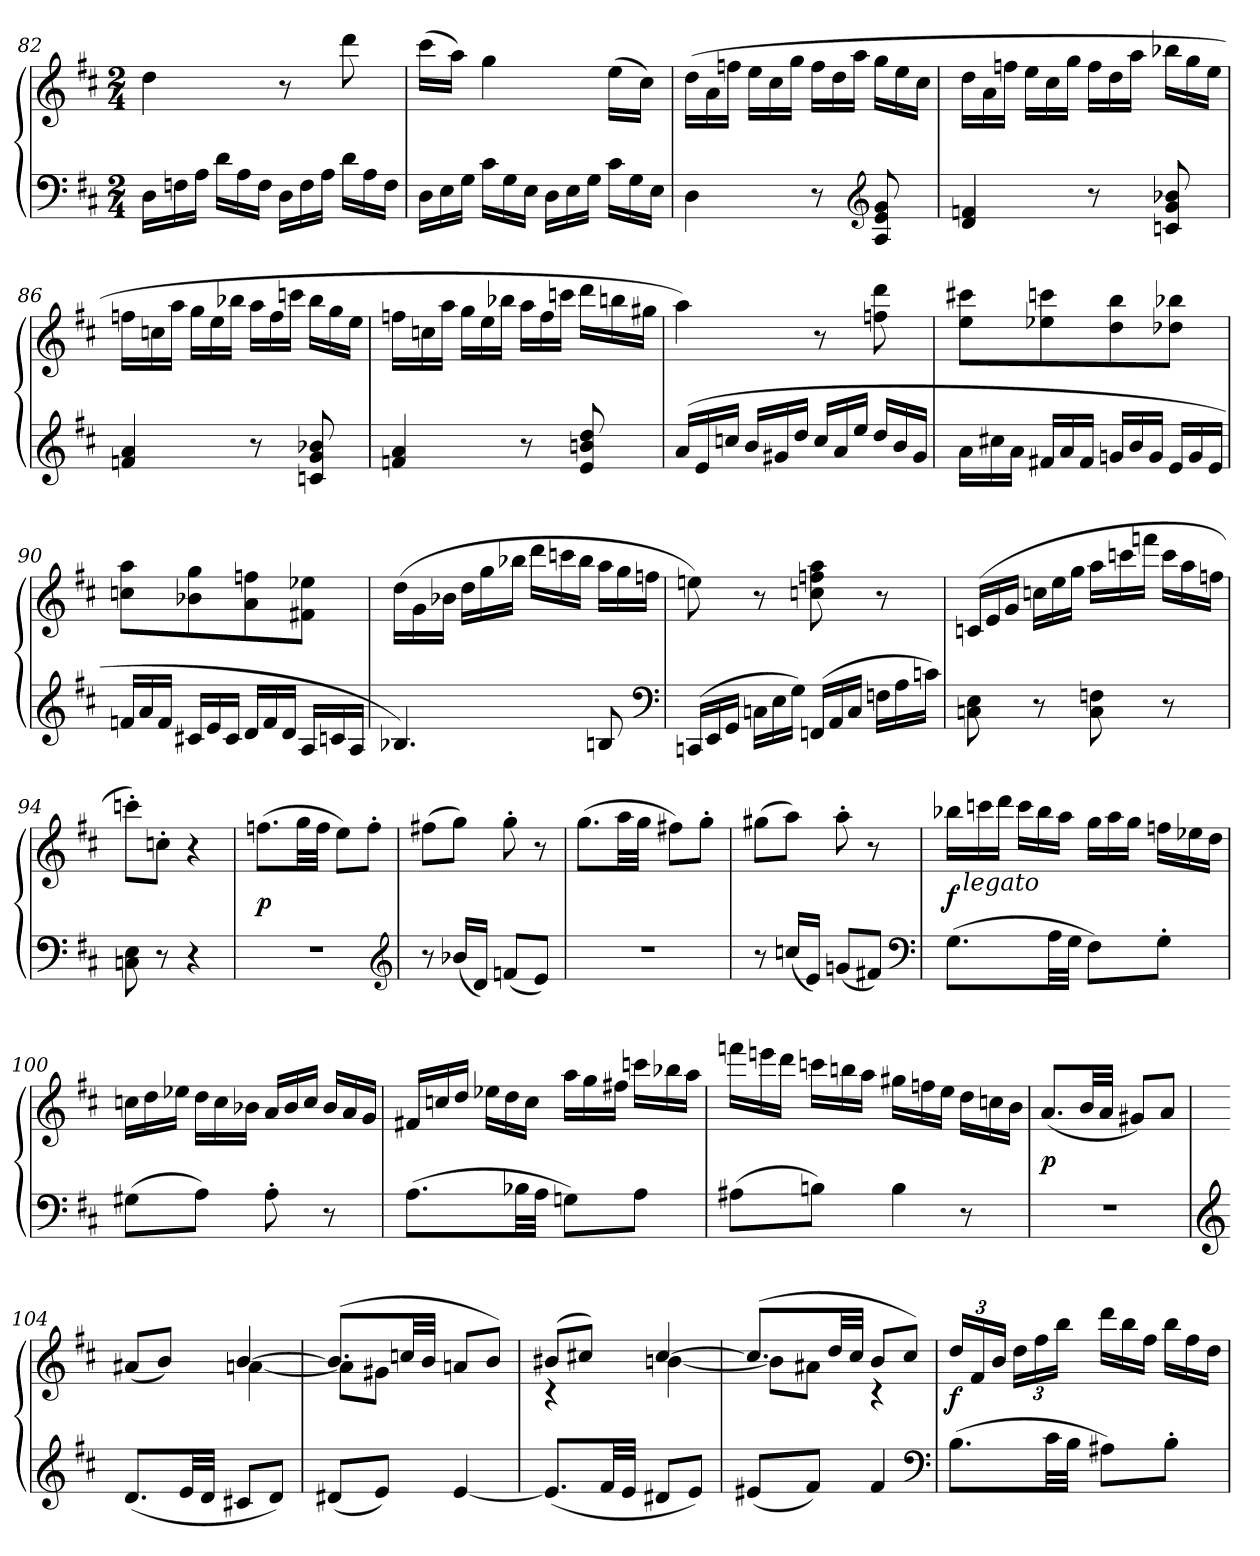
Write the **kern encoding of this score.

**kern	**kern	**dynam
*part1	*part1	*part1
*staff2	*staff1	*staff1/2
*clefF4	*clefG2	*
*k[f#c#]	*k[f#c#]	*
*D:	*D:	*
*M2/4	*M2/4	*
*Xtuplet	*	*
=82	=82	=82
24DLL	4dd	.
24Fn	.	.
24AJJ	.	.
24dLL	.	.
24A	.	.
24FJJ	.	.
24DLL	8r	.
24F	.	.
24AJJ	.	.
24dLL	8ddd	.
24A	.	.
24FJJ	.	.
=83	=83	=83
24DLL	(16ccc#LL	.
24E	.	.
.	16aaJJ)	.
24GJJ	.	.
24c#LL	4gg	.
24G	.	.
24EJJ	.	.
24DLL	.	.
24E	.	.
24GJJ	.	.
24c#LL	(16eeLL	.
24G	.	.
.	16cc#JJ)	.
24EJJ	.	.
=84	=84	=84
*	*Xtuplet	*
4D	(24ddLL	.
.	24a	.
.	24ffnJJ	.
.	24eeLL	.
.	24cc#	.
.	24ggJJ	.
8r	24ffLL	.
.	24dd	.
.	24aaJJ	.
*clefG2	*	*
8A 8e 8g	24ggLL	.
.	24ee	.
.	24cc#JJ	.
=85	=85	=85
4d 4fn	24ddLL	.
.	24a	.
.	24ffnJJ	.
.	24eeLL	.
.	24cc#	.
.	24ggJJ	.
8r	24ffLL	.
.	24dd	.
.	24aaJJ	.
8cn 8g 8b-X	24bb-XLL	.
.	24gg	.
.	24eeJJ	.
=86	=86	=86
4fn 4a	24ffnLL	.
.	24ccn	.
.	24aaJJ	.
.	24ggLL	.
.	24ee	.
.	24bb-XJJ	.
8r	24aaLL	.
.	24ff	.
.	24cccnJJ	.
8cn 8g 8b-X	24bb-LL	.
.	24gg	.
.	24eeJJ	.
=87	=87	=87
4fn 4a	24ffnLL	.
.	24ccn	.
.	24aaJJ	.
.	24ggLL	.
.	24ee	.
.	24bb-XJJ	.
8r	24aaLL	.
.	24ff	.
.	24cccnJJ	.
8e 8bn 8dd	24dddLL	.
.	24bbn	.
.	24gg#XJJ	.
=88	=88	=88
(24aLL	4aa)	.
24e	.	.
24ccnJJ	.	.
24b/LL	.	.
24g#X/	.	.
24dd/JJ	.	.
24cc/LL	8r	.
24a/	.	.
24ee/JJ	.	.
24dd/LL	8ffn 8ddd	.
24b/	.	.
24g#/JJ	.	.
=89	=89	=89
24aLL	8ee 8ccc#XL	.
24cc#X	.	.
24aJJ	.	.
24f#XLL	8ee-X 8cccn	.
24a	.	.
24f#JJ	.	.
24gnLL	8dd 8bb	.
24b	.	.
24gJJ	.	.
24eLL	8dd-X 8bb-XJ	.
24g	.	.
24eJJ	.	.
=90	=90	=90
24fnLL	8ccn 8aaL	.
24a	.	.
24fJJ	.	.
24c#XLL	8b-X 8gg	.
24e	.	.
24c#JJ	.	.
24dLL	8a 8ffn	.
24f	.	.
24dJJ	.	.
24ALL	8f#X 8ee-XJ	.
24cn	.	.
24AJJ	.	.
=91	=91	=91
4.B-X)	(24ddLL	.
.	24g	.
.	24b-XJJ	.
.	24ddLL	.
.	24gg	.
.	24bb-XJJ	.
.	24dddLL	.
.	24cccn	.
.	24bb-JJ	.
8Bn	24aaLL	.
.	24gg	.
.	24ffnJJ	.
*clefF4	*	*
=92	=92	=92
(24CCnLL	8een)	.
24EE	.	.
24GGJJ	.	.
24CnLL	8r	.
24E	.	.
24GJJ)	.	.
(24FFnLL	8ccn 8ffn 8aa	.
24AA	.	.
24CJJ	.	.
24FnLL	8r	.
24A	.	.
24cnJJ)	.	.
=93	=93	=93
8Cn 8E	(>24cnLL	.
.	24e	.
.	24gJJ	.
8r	24ccnLL	.
.	24ee	.
.	24ggJJ	.
8C 8Fn	24aaLL	.
.	24cccn	.
.	24fffnJJ	.
8r	24cccLL	.
.	24aa	.
.	24ffnJJ	.
=94	=94	=94
8Cn 8E	8cccn'L)	.
8r	8ccn'J	.
4r	4r	.
=95	=95	=95
2r	(8.ffnL	p
.	32ggLL	.
.	32ffJJJ	.
.	8eeL)	.
.	8ff'J	.
*clefG2	*	*
=96	=96	=96
8r	(8ff#XL	.
(16b-XLL	8ggJ)	.
16dJJ)	.	.
(8fnL	8gg'	.
8eJ)	8r	.
=97	=97	=97
2r	(8.ggL	.
.	32aaLL	.
.	32ggJJJ	.
.	8ff#XL)	.
.	8gg'J	.
=98	=98	=98
8r	(8gg#XL	.
(<16ccnLL	8aaJ)	.
16eJJ)	.	.
(8gnL	8aa'	.
8f#XJ)	8r	.
*clefF4	*	*
=99	=99	=99
(8.GL	24bb-XLL	f
!	!LO:TX:b:i:t=legato	!
.	24cccn	.
.	24dddJJ	.
.	24cccLL	.
.	24bb-	.
32ALL	.	.
.	24aaJJ	.
32GJJJ	.	.
8F#L)	24ggLL	.
.	24aa	.
.	24ggJJ	.
8G'J	24ffnLL	.
.	24ee-X	.
.	24ddJJ	.
=100	=100	=100
(8G#XL	24ccnLL	.
.	24dd	.
.	24ee-XJJ	.
8AJ)	24ddLL	.
.	24cc	.
.	24b-XJJ	.
8A'	24a/LL	.
.	24b-/	.
.	24cc/JJ	.
8r	24b-LL	.
.	24a	.
.	24gJJ	.
=101	=101	=101
(8.AL	24f#X/LL	.
.	24ccn/	.
.	24dd/JJ	.
.	24ee-XLL	.
.	24dd	.
32B-XLL	.	.
.	24ccJJ	.
32AJJJ	.	.
8GnL)	24aaLL	.
.	24gg	.
.	24ff#XJJ	.
8AJ	24cccnLL	.
.	24bb-X	.
.	24aaJJ	.
=102	=102	=102
(8A#XL	24fffnLL	.
.	24eeen	.
.	24dddJJ	.
8BnJ)	24cccnLL	.
.	24bbn	.
.	24aaJJ	.
!LO:N:vis=4	!	!
8B	24gg#XLL	.
.	24ffn	.
.	24eeJJ	.
8r	24ddLL	.
.	24ccn	.
.	24bJJ	.
=103	=103	=103
2r	(8.aL	p
.	32bLL	.
.	32aJJJ	.
.	8g#XL)	.
.	8aJ	.
=104	=104	=104
*clefG2	*	*
*	*^	*
(8.dL	(8a#XL	4ryy	.
.	8bJ)	.	.
32eLL	.	.	.
32dJJJ	.	.	.
8c#XL	[4b	[4an	.
8dJ)	.	.	.
=105	=105	=105	=105
(8d#XL	(8.bL]	8aL]	.
8eJ)	.	8g#XJ	.
.	32ccnLL	.	.
.	32bJJJ	.	.
[4e	8anL	4ryy	.
.	8bJ)	.	.
=106	=106	=106	=106
(8.eL]	(8b#X/L	4r	.
.	8cc#X/J)	.	.
32f#LL	.	.	.
32eJJJ	.	.	.
8d#XL	[4cc#	[4bn	.
8eJ)	.	.	.
=107	=107	=107	=107
(8e#XL	(8.cc#L]	8bL]	.
8f#J)	.	8a#XJ	.
.	32ddLL	.	.
.	32cc#JJJ	.	.
4f#	8bL	4r	.
.	8cc#J)	.	.
*	*v	*v	*
*clefF4	*	*
=108	=108	=108
*	*tuplet	*
(8.BL	24ddLL	f
.	24f#	.
.	24bJJ	.
.	24ddLL	.
.	24ff#	.
32c#LL	.	.
.	24bbJJ	.
32BJJJ	.	.
*	*Xtuplet	*
8A#XL)	24dddLL	.
.	24bb	.
.	24ff#JJ	.
8B'J	24bbLL	.
.	24ff#	.
.	24ddJJ	.
=	=	=
*-	*-	*-
